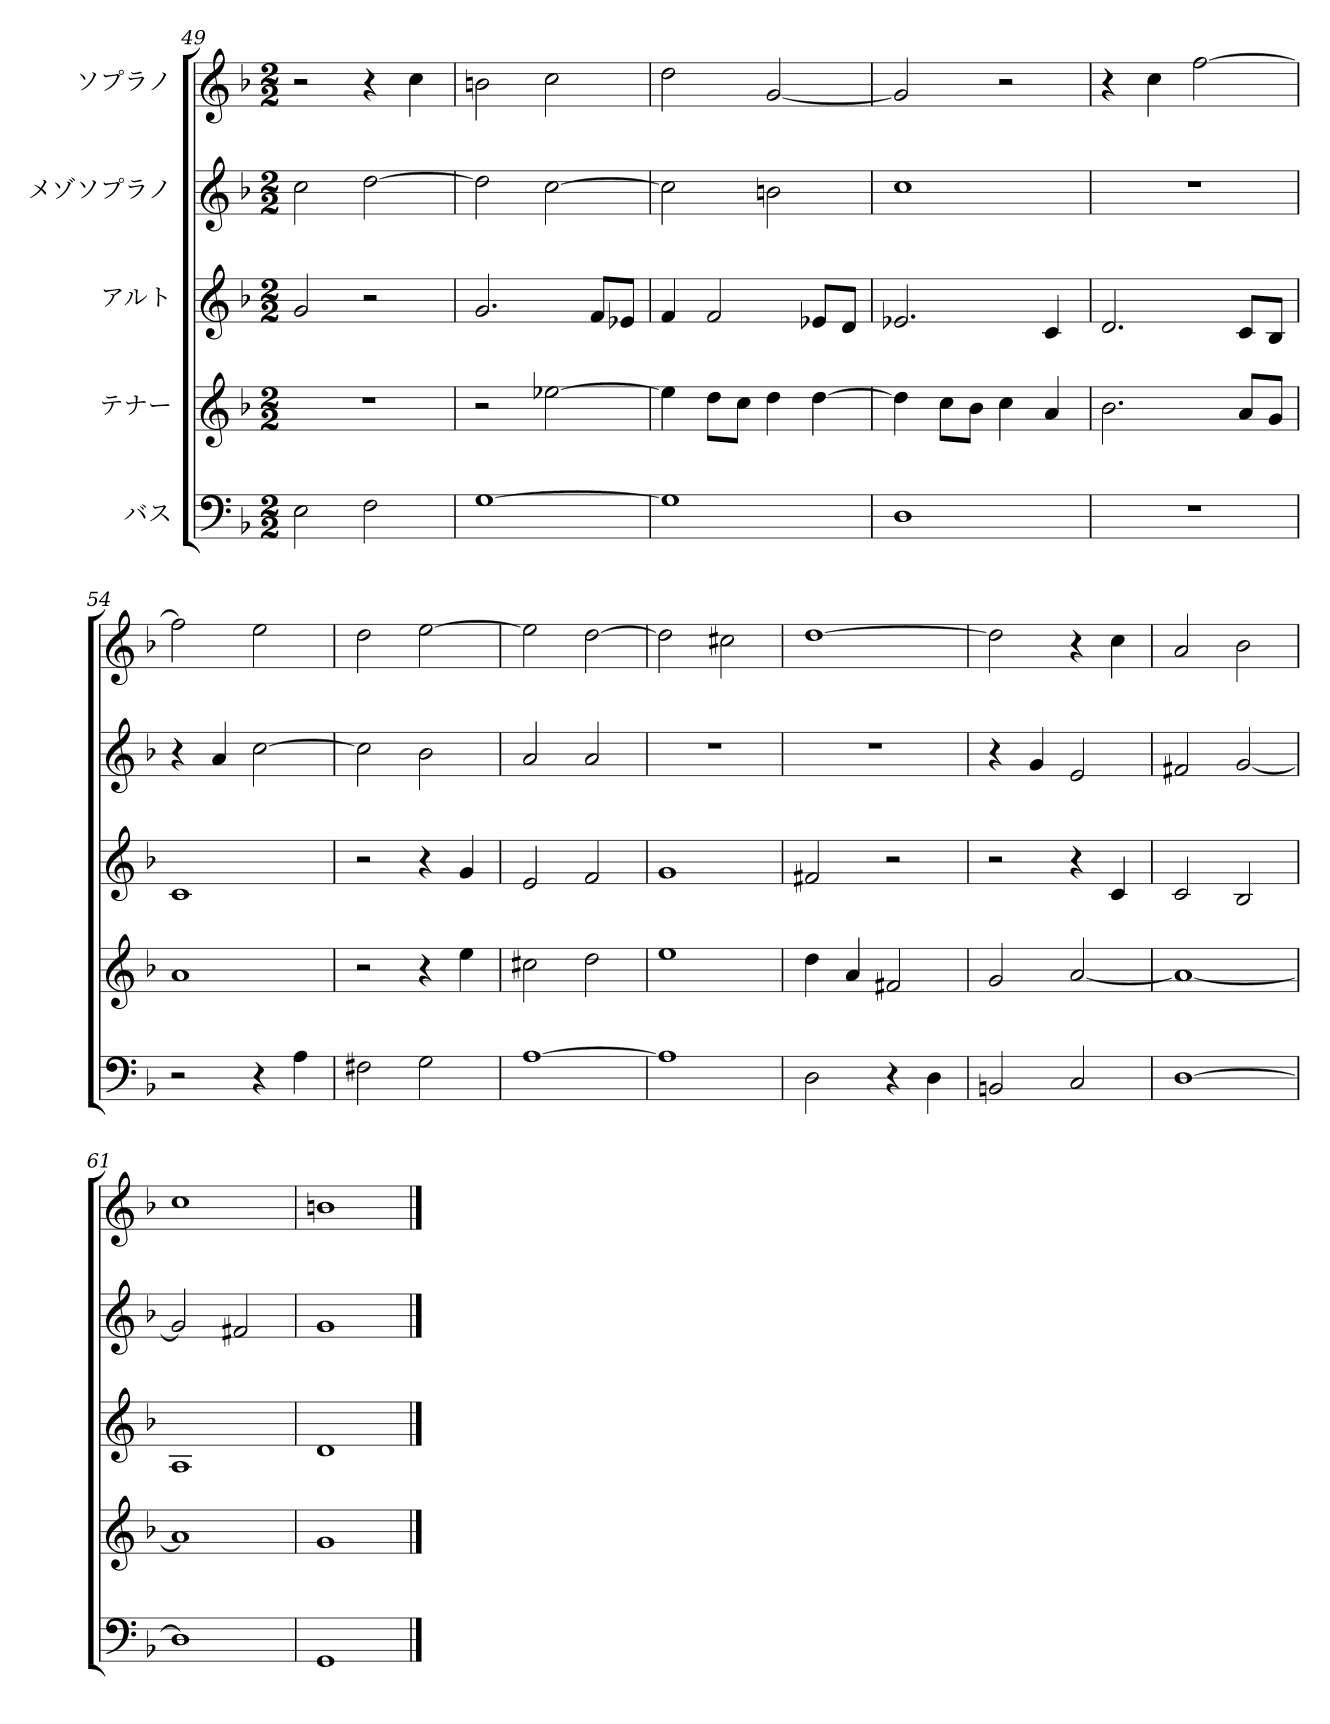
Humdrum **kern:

**kern	**kern	**kern	**kern	**kern
*part5	*part4	*part3	*part2	*part1
*staff5	*staff4	*staff3	*staff2	*staff1
*I"バス	*I"テナー	*I"アルト	*I"メゾソプラノ	*I"ソプラノ
*clefF4	*clefG2	*clefG2	*clefG2	*clefG2
*k[b-]	*k[b-]	*k[b-]	*k[b-]	*k[b-]
*M2/2	*M2/2	*M2/2	*M2/2	*M2/2
=49	=49	=49	=49	=49
2E\	1r	2g/	2cc\	2r
2F\	.	2r	[2dd\	4r
.	.	.	.	4cc\
=50	=50	=50	=50	=50
[1G	2r	2.g/	2dd\]	2bn\
.	[2ee-X\	.	[2cc\	2cc\
.	.	8f/L	.	.
.	.	8e-X/J	.	.
=51	=51	=51	=51	=51
1G]	4ee-\]	4f/	2cc\]	2dd\
.	8dd\L	2f/	.	.
.	8cc\J	.	.	.
.	4dd\	.	2bn\	[2g/
.	[4dd\	8e-X/L	.	.
.	.	8d/J	.	.
=52	=52	=52	=52	=52
1D	4dd\]	2.e-X/	1cc	2g/]
.	8cc\L	.	.	.
.	8b-\J	.	.	.
.	4cc\	.	.	2r
.	4a/	4c/	.	.
=53	=53	=53	=53	=53
1r	2.b-\	2.d/	1r	4r
.	.	.	.	4cc\
.	.	.	.	[2ff\
.	8a/L	8c/L	.	.
.	8g/J	8B-/J	.	.
!!LO:PB:g=z
=54	=54	=54	=54	=54
2r	1a	1c	4r	2ff\]
.	.	.	4a/	.
4r	.	.	[2cc\	2ee\
4A\	.	.	.	.
=55	=55	=55	=55	=55
2F#X\	2r	2r	2cc\]	2dd\
2G\	4r	4r	2b-\	[2ee\
.	4ee\	4g/	.	.
=56	=56	=56	=56	=56
[1A	2cc#X\	2e/	2a/	2ee\]
.	2dd\	2f/	2a/	[2dd\
=57	=57	=57	=57	=57
1A]	1ee	1g	1r	2dd\]
.	.	.	.	2cc#X\
=58	=58	=58	=58	=58
2D\	4dd\	2f#X/	1r	[1dd
.	4a/	.	.	.
4r	2f#X/	2r	.	.
4D\	.	.	.	.
=59	=59	=59	=59	=59
2BBn/	2g/	2r	4r	2dd\]
.	.	.	4g/	.
2C/	[2a/	4r	2e/	4r
.	.	4c/	.	4cc\
=60	=60	=60	=60	=60
[1D	1a_	2c/	2f#X/	2a/
.	.	2B-/	[2g/	2b-\
=61	=61	=61	=61	=61
1D]	1a]	1A	2g/]	1cc
.	.	.	2f#X/	.
=62	=62	=62	=62	=62
1GG	1g	1d	1g	1bn
==	==	==	==	==
*-	*-	*-	*-	*-
